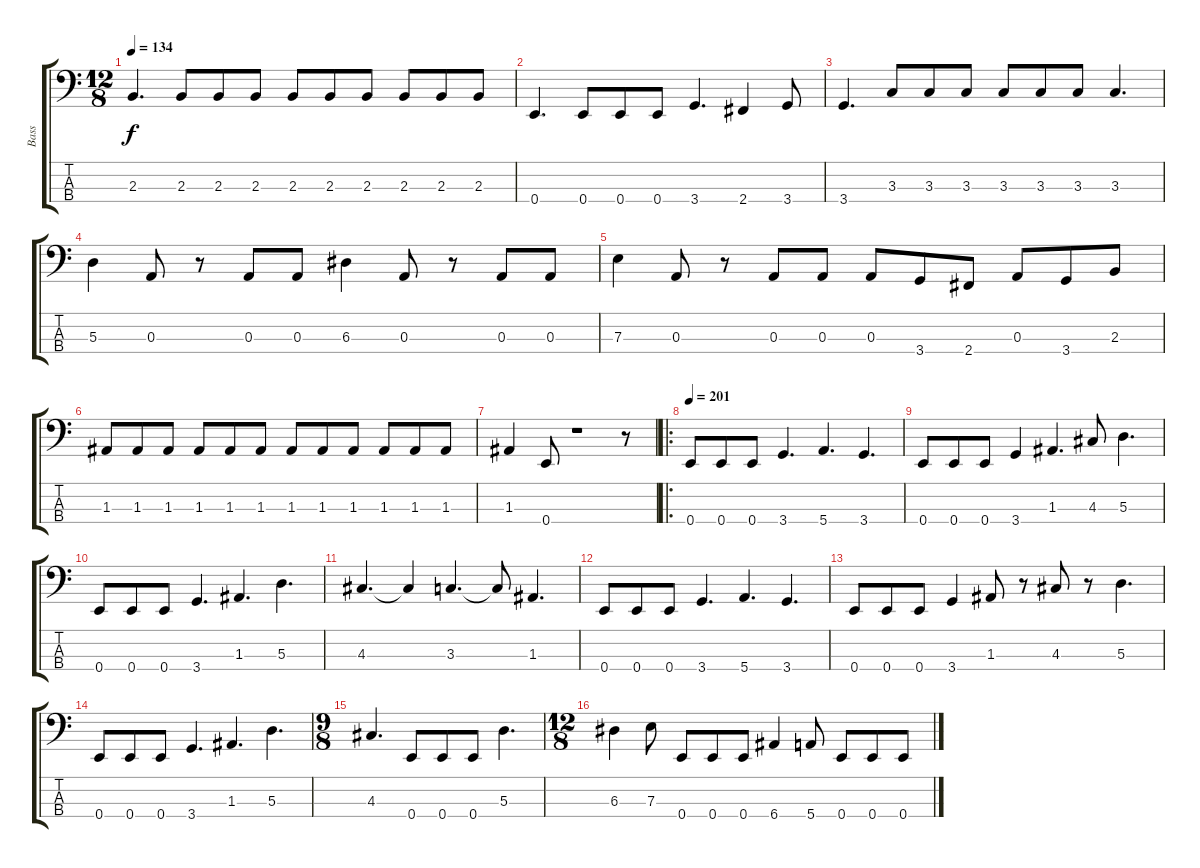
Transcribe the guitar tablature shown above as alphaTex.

\track ("Bass" "Bass") {instrument electricbassfinger}
\staff {score tabs}
\tuning (G2 D2 A1 E1) {hide}
\ts (12 8)
\tempo 134
\clef f4
\ks c
2.3.4{d dy f} 2.3.8 2.3.8 2.3.8 2.3.8 2.3.8 2.3.8 2.3.8 2.3.8 2.3.8 |
0.4.4{d} 0.4.8 0.4.8 0.4.8 3.4.4{d} 2.4.4 3.4.8 |
3.4.4{d} 3.3.8 3.3.8 3.3.8 3.3.8 3.3.8 3.3.8 3.3.4{d} |
5.3.4 0.3.8 r.8 0.3.8 0.3.8 6.3.4 0.3.8 r.8 0.3.8 0.3.8 |
7.3.4 0.3.8 r.8 0.3.8 0.3.8 0.3.8 3.4.8 2.4.8 0.3.8 3.4.8 2.3.8 |
1.3.8 1.3.8 1.3.8 1.3.8 1.3.8 1.3.8 1.3.8 1.3.8 1.3.8 1.3.8 1.3.8 1.3.8 |
1.3.4 0.4.8 r.1 r.8 |
\ro
\tempo 201
0.4.8 0.4.8 0.4.8 3.4.4{d} 5.4.4{d} 3.4.4{d} |
0.4.8 0.4.8 0.4.8 3.4.4 1.3.4{d} 4.3.8 5.3.4{d} |
0.4.8 0.4.8 0.4.8 3.4.4{d} 1.3.4{d} 5.3.4{d} |
4.3.4{d} 4.3{t}.4 3.3.4{d} 3.3{t}.8 1.3.4{d} |
0.4.8 0.4.8 0.4.8 3.4.4{d} 5.4.4{d} 3.4.4{d} |
0.4.8 0.4.8 0.4.8 3.4.4 1.3.8 r.8 4.3.8 r.8 5.3.4{d} |
0.4.8 0.4.8 0.4.8 3.4.4{d} 1.3.4{d} 5.3.4{d} |
\ts (9 8)
4.3.4{d} 0.4.8 0.4.8 0.4.8 5.3.4{d} |
\ts (12 8)
6.3.4 7.3.8 0.4.8 0.4.8 0.4.8 6.4.4 5.4.8 0.4.8 0.4.8 0.4.8
